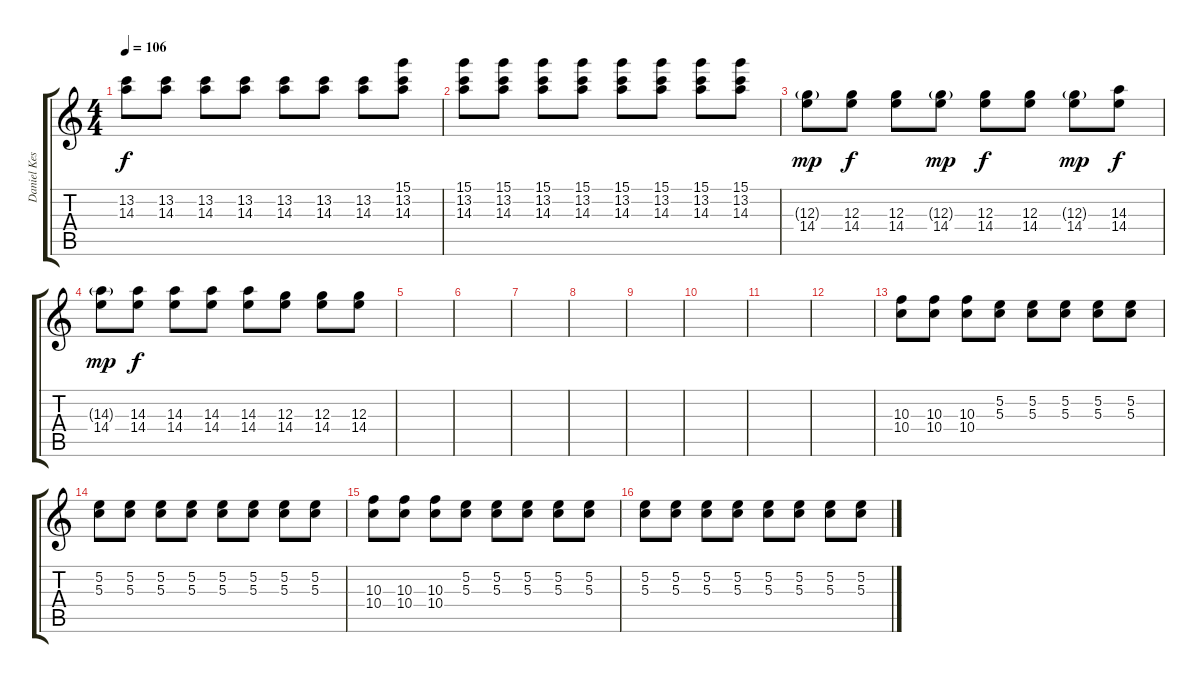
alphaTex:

\track ("Daniel Kessler (Guitar 1)" "Daniel Kes") {instrument overdrivenguitar}
\staff {score tabs}
\tuning (E4 B3 G3 D3 A2 E2) {hide}
\ts (4 4)
\tempo 106
\clef g2
\ks c
(13.2 14.3).8{dy f} (13.2 14.3).8 (13.2 14.3).8 (13.2 14.3).8 (13.2 14.3).8 (13.2 14.3).8 (13.2 14.3).8 (15.1 13.2 14.3).8 |
(15.1 13.2 14.3).8 (15.1 13.2 14.3).8 (15.1 13.2 14.3).8 (15.1 13.2 14.3).8 (15.1 13.2 14.3).8 (15.1 13.2 14.3).8 (15.1 13.2 14.3).8 (15.1 13.2 14.3).8 |
(12.3{g} 14.4).8{dy mp} (12.3 14.4).8{dy f} (12.3 14.4).8 (12.3{g} 14.4).8{dy mp} (12.3 14.4).8{dy f} (12.3 14.4).8 (12.3{g} 14.4).8{dy mp} (14.3 14.4).8{dy f} |
(14.3{g} 14.4).8{dy mp} (14.3 14.4).8{dy f} (14.3 14.4).8 (14.3 14.4).8 (14.3 14.4).8 (12.3 14.4).8 (12.3 14.4).8 (12.3 14.4).8 |
|
|
|
|
|
|
|
|
(10.3 10.4).8 (10.3 10.4).8 (10.3 10.4).8 (5.2 5.3).8 (5.2 5.3).8 (5.2 5.3).8 (5.2 5.3).8 (5.2 5.3).8 |
(5.2 5.3).8 (5.2 5.3).8 (5.2 5.3).8 (5.2 5.3).8 (5.2 5.3).8 (5.2 5.3).8 (5.2 5.3).8 (5.2 5.3).8 |
(10.3 10.4).8 (10.3 10.4).8 (10.3 10.4).8 (5.2 5.3).8 (5.2 5.3).8 (5.2 5.3).8 (5.2 5.3).8 (5.2 5.3).8 |
(5.2 5.3).8 (5.2 5.3).8 (5.2 5.3).8 (5.2 5.3).8 (5.2 5.3).8 (5.2 5.3).8 (5.2 5.3).8 (5.2 5.3).8
